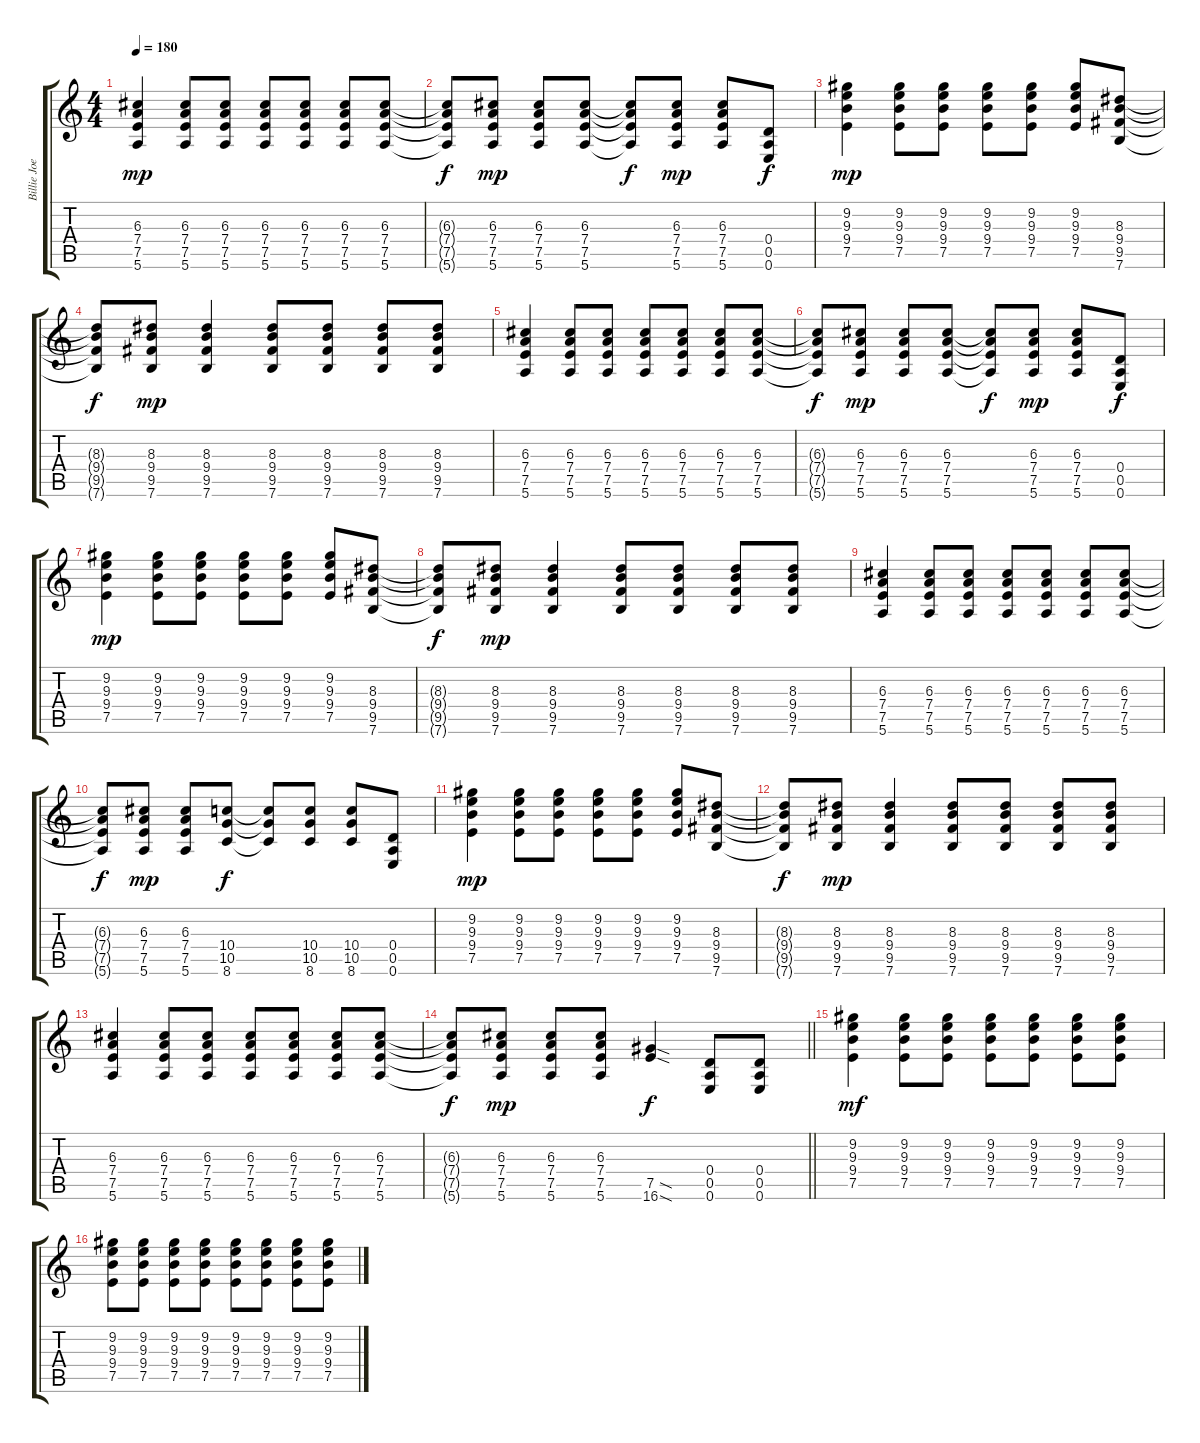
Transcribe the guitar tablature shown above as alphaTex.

\track ("Billie Joe" "Billie Joe") {instrument distortionguitar}
\staff {score tabs}
\tuning (E4 B3 G3 D3 A2 E2) {hide}
\ts (4 4)
\tempo 180
\clef g2
\ks c
(6.3 7.4 7.5 5.6).4{dy mp} (6.3 7.4 7.5 5.6).8 (6.3 7.4 7.5 5.6).8 (6.3 7.4 7.5 5.6).8 (6.3 7.4 7.5 5.6).8 (6.3 7.4 7.5 5.6).8 (6.3 7.4 7.5 5.6).8 |
(6.3{t} 7.4{t} 7.5{t} 5.6{t}).8{dy f} (6.3 7.4 7.5 5.6).8{dy mp} (6.3 7.4 7.5 5.6).8 (6.3 7.4 7.5 5.6).8 (6.3{t} 7.4{t} 7.5{t} 5.6{t}).8{dy f} (6.3 7.4 7.5 5.6).8{dy mp} (6.3 7.4 7.5 5.6).8 (0.4 0.5 0.6).8{dy f} |
(9.2 9.3 9.4 7.5).4{dy mp} (9.2 9.3 9.4 7.5).8 (9.2 9.3 9.4 7.5).8 (9.2 9.3 9.4 7.5).8 (9.2 9.3 9.4 7.5).8 (9.2 9.3 9.4 7.5).8 (8.3 9.4 9.5 7.6).8 |
(8.3{t} 9.4{t} 9.5{t} 7.6{t}).8{dy f} (8.3 9.4 9.5 7.6).8{dy mp} (8.3 9.4 9.5 7.6).4 (8.3 9.4 9.5 7.6).8 (8.3 9.4 9.5 7.6).8 (8.3 9.4 9.5 7.6).8 (8.3 9.4 9.5 7.6).8 |
(6.3 7.4 7.5 5.6).4 (6.3 7.4 7.5 5.6).8 (6.3 7.4 7.5 5.6).8 (6.3 7.4 7.5 5.6).8 (6.3 7.4 7.5 5.6).8 (6.3 7.4 7.5 5.6).8 (6.3 7.4 7.5 5.6).8 |
(6.3{t} 7.4{t} 7.5{t} 5.6{t}).8{dy f} (6.3 7.4 7.5 5.6).8{dy mp} (6.3 7.4 7.5 5.6).8 (6.3 7.4 7.5 5.6).8 (6.3{t} 7.4{t} 7.5{t} 5.6{t}).8{dy f} (6.3 7.4 7.5 5.6).8{dy mp} (6.3 7.4 7.5 5.6).8 (0.4 0.5 0.6).8{dy f} |
(9.2 9.3 9.4 7.5).4{dy mp} (9.2 9.3 9.4 7.5).8 (9.2 9.3 9.4 7.5).8 (9.2 9.3 9.4 7.5).8 (9.2 9.3 9.4 7.5).8 (9.2 9.3 9.4 7.5).8 (8.3 9.4 9.5 7.6).8 |
(8.3{t} 9.4{t} 9.5{t} 7.6{t}).8{dy f} (8.3 9.4 9.5 7.6).8{dy mp} (8.3 9.4 9.5 7.6).4 (8.3 9.4 9.5 7.6).8 (8.3 9.4 9.5 7.6).8 (8.3 9.4 9.5 7.6).8 (8.3 9.4 9.5 7.6).8 |
(6.3 7.4 7.5 5.6).4 (6.3 7.4 7.5 5.6).8 (6.3 7.4 7.5 5.6).8 (6.3 7.4 7.5 5.6).8 (6.3 7.4 7.5 5.6).8 (6.3 7.4 7.5 5.6).8 (6.3 7.4 7.5 5.6).8 |
(6.3{t} 7.4{t} 7.5{t} 5.6{t}).8{dy f} (6.3 7.4 7.5 5.6).8{dy mp} (6.3 7.4 7.5 5.6).8 (10.4 10.5 8.6).8{dy f} (10.4{t} 10.5{t} 8.6{t}).8 (10.4 10.5 8.6).8 (10.4 10.5 8.6).8 (0.4 0.5 0.6).8 |
(9.2 9.3 9.4 7.5).4{dy mp} (9.2 9.3 9.4 7.5).8 (9.2 9.3 9.4 7.5).8 (9.2 9.3 9.4 7.5).8 (9.2 9.3 9.4 7.5).8 (9.2 9.3 9.4 7.5).8 (8.3 9.4 9.5 7.6).8 |
(8.3{t} 9.4{t} 9.5{t} 7.6{t}).8{dy f} (8.3 9.4 9.5 7.6).8{dy mp} (8.3 9.4 9.5 7.6).4 (8.3 9.4 9.5 7.6).8 (8.3 9.4 9.5 7.6).8 (8.3 9.4 9.5 7.6).8 (8.3 9.4 9.5 7.6).8 |
(6.3 7.4 7.5 5.6).4 (6.3 7.4 7.5 5.6).8 (6.3 7.4 7.5 5.6).8 (6.3 7.4 7.5 5.6).8 (6.3 7.4 7.5 5.6).8 (6.3 7.4 7.5 5.6).8 (6.3 7.4 7.5 5.6).8 |
\barLineRight lightlight
(6.3{t} 7.4{t} 7.5{t} 5.6{t}).8{dy f} (6.3 7.4 7.5 5.6).8{dy mp} (6.3 7.4 7.5 5.6).8 (6.3 7.4 7.5 5.6).8 (7.5{sod} 16.6{sod}).4{dy f} (0.4 0.5 0.6).8 (0.4 0.5 0.6).8 |
(9.2 9.3 9.4 7.5).4{dy mf} (9.2 9.3 9.4 7.5).8 (9.2 9.3 9.4 7.5).8 (9.2 9.3 9.4 7.5).8 (9.2 9.3 9.4 7.5).8 (9.2 9.3 9.4 7.5).8 (9.2 9.3 9.4 7.5).8 |
(9.2 9.3 9.4 7.5).8 (9.2 9.3 9.4 7.5).8 (9.2 9.3 9.4 7.5).8 (9.2 9.3 9.4 7.5).8 (9.2 9.3 9.4 7.5).8 (9.2 9.3 9.4 7.5).8 (9.2 9.3 9.4 7.5).8 (9.2 9.3 9.4 7.5).8
